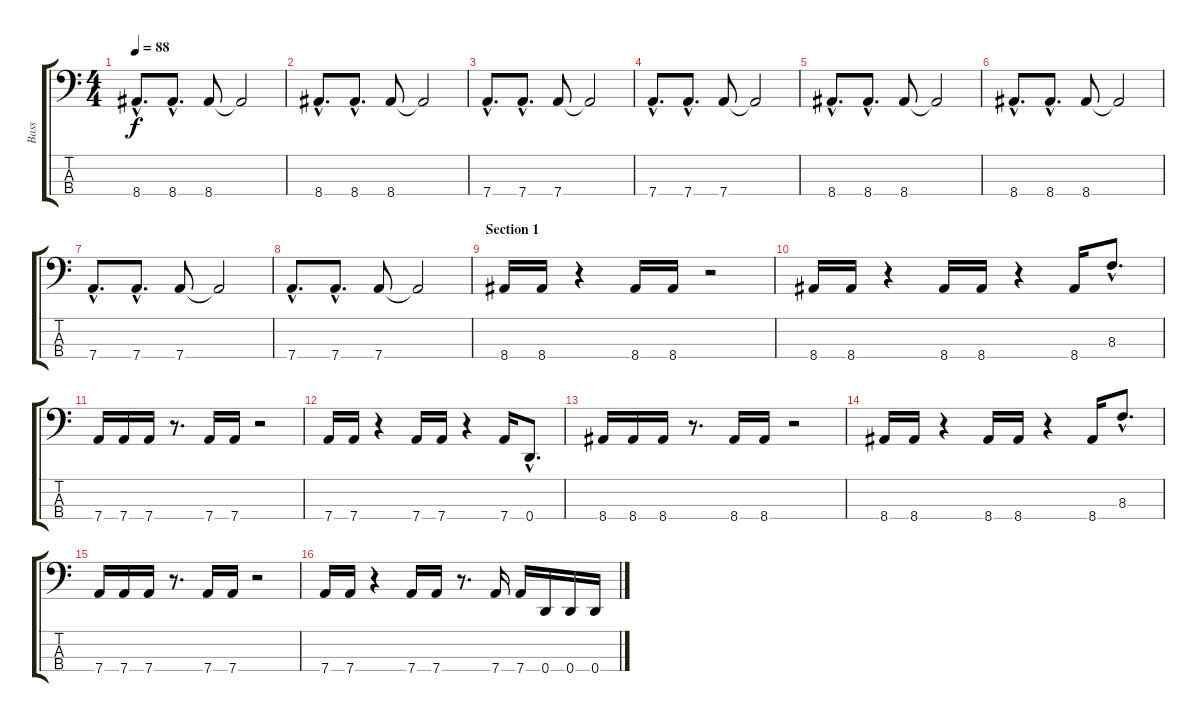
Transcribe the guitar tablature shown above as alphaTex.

\track ("Bass" "Bass") {instrument electricbassfinger}
\staff {score tabs}
\tuning (G2 D2 A1 D1) {hide}
\ts (4 4)
\tempo 88
\clef f4
\ks c
8.4{hac}.8{d dy f instrument electricbassfinger} 8.4{hac}.8{d} 8.4.8 8.4{t}.2 |
8.4{hac}.8{d} 8.4{hac}.8{d} 8.4.8 8.4{t}.2 |
7.4{hac}.8{d} 7.4{hac}.8{d} 7.4.8 7.4{t}.2 |
7.4{hac}.8{d} 7.4{hac}.8{d} 7.4.8 7.4{t}.2 |
8.4{hac}.8{d} 8.4{hac}.8{d} 8.4.8 8.4{t}.2 |
8.4{hac}.8{d} 8.4{hac}.8{d} 8.4.8 8.4{t}.2 |
7.4{hac}.8{d} 7.4{hac}.8{d} 7.4.8 7.4{t}.2 |
7.4{hac}.8{d} 7.4{hac}.8{d} 7.4.8 7.4{t}.2 |
\section ("" "Section 1")
8.4.16 8.4.16 r.4 8.4.16 8.4.16 r.2 |
8.4.16 8.4.16 r.4 8.4.16 8.4.16 r.4 8.4.16 8.3{hac}.8{d} |
7.4.16 7.4.16 7.4.16 r.8{d} 7.4.16 7.4.16 r.2 |
7.4.16 7.4.16 r.4 7.4.16 7.4.16 r.4 7.4.16 0.4{hac}.8{d} |
8.4.16 8.4.16 8.4.16 r.8{d} 8.4.16 8.4.16 r.2 |
8.4.16 8.4.16 r.4 8.4.16 8.4.16 r.4 8.4.16 8.3{hac}.8{d} |
7.4.16 7.4.16 7.4.16 r.8{d} 7.4.16 7.4.16 r.2 |
7.4.16 7.4.16 r.4 7.4.16 7.4.16 r.8{d} 7.4.16 7.4.16 0.4.16 0.4.16 0.4.16
